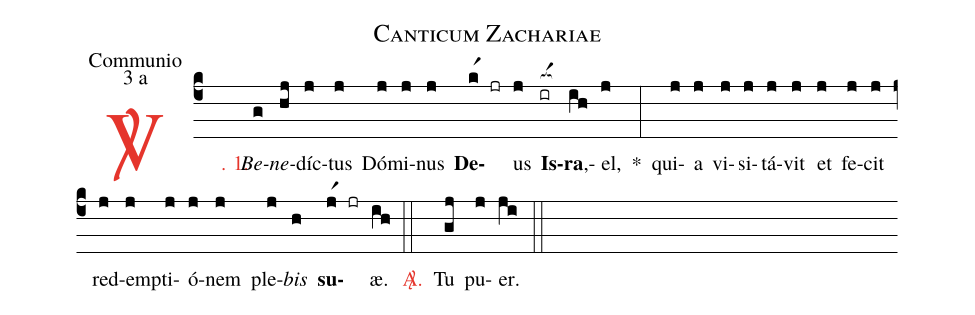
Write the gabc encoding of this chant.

name: Canticum Zachariae;
office-part: Communio;
mode: 3;
mode-differentia: a;
%%
(c4)

<c><sp>V/</sp>. 1.</c>() <i>Be</i>(g)<i>ne</i>(hj)díc(j)tus(j) Dó(j)mi(j)nus(j) <b>De</b>(kr1 jr)us(j) <nlba><b>Is</b>(ir[ocba:1{])<b>ra</b>,</nlba>(ih[ocba:0}])el,(j) *(:) qui(j)a(j) vi(j)si(j)tá(j)vit(j) et(j) fe(j)cit(j) red(j)emp(j)ti(j)ó(j)nem(j) ple(j)<i>bis</i>(h) <b>su</b>(jr1 jr)æ.(ih)

(::)

<nlba><c><sp>A/</sp>.</c>() Tu</nlba>(gj) pu(j)er.(ji)

(::)
